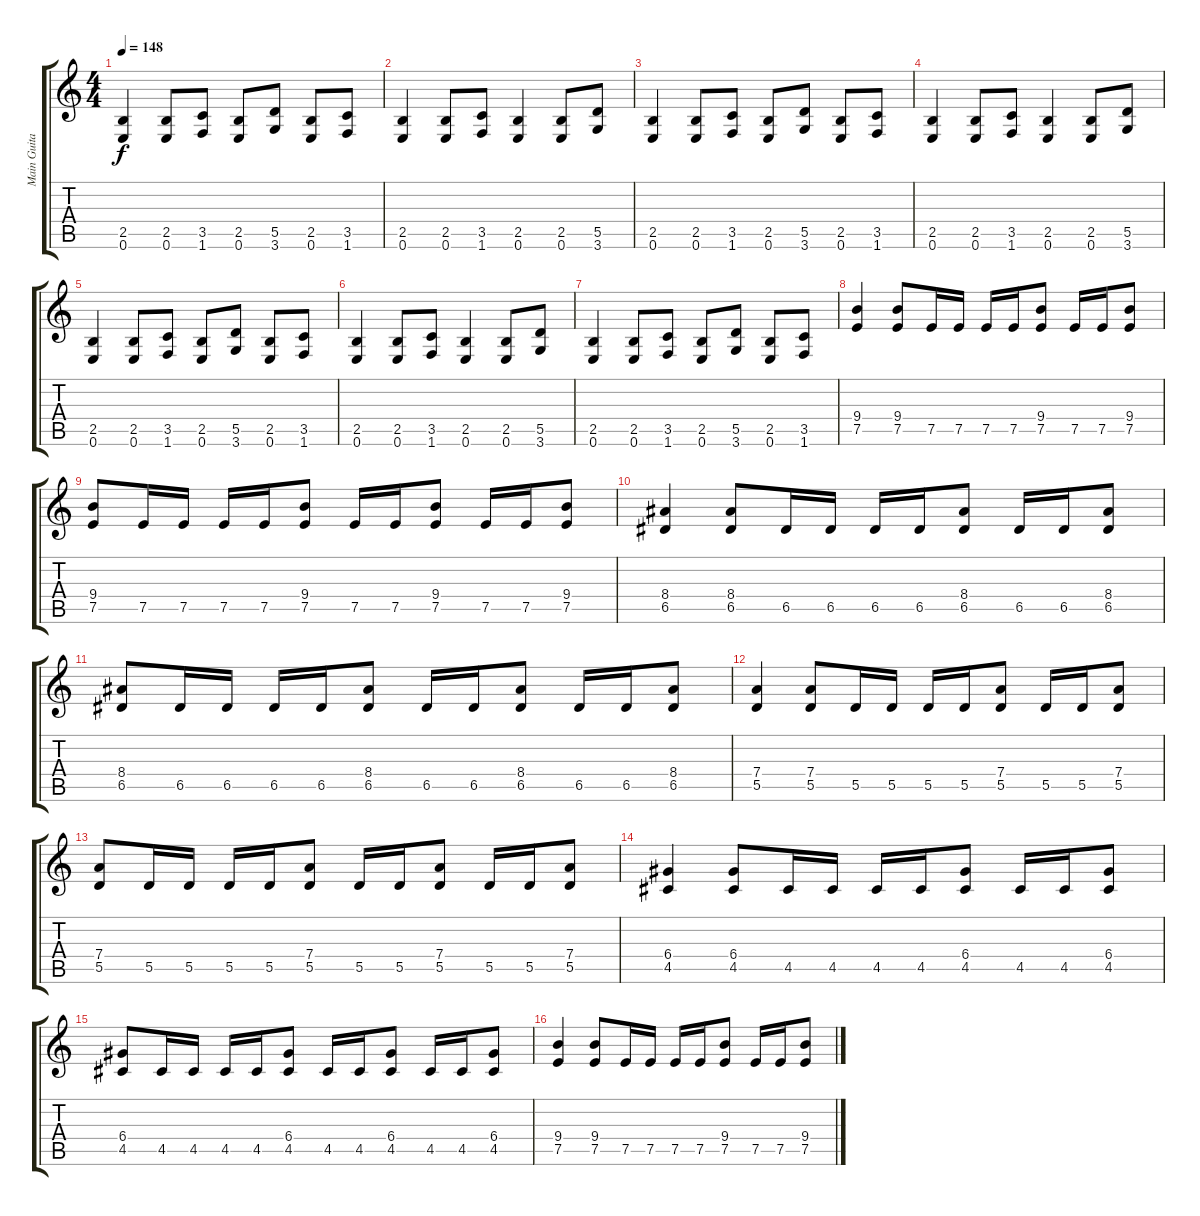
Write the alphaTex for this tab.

\track ("Main Guitar" "Main Guita") {instrument distortionguitar}
\staff {score tabs}
\tuning (E4 B3 G3 D3 A2 E2) {hide}
\ts (4 4)
\tempo 148
\clef g2
\ks c
(2.5 0.6).4{dy f} (2.5 0.6).8 (3.5 1.6).8 (2.5 0.6).8 (5.5 3.6).8 (2.5 0.6).8 (3.5 1.6).8 |
(2.5 0.6).4 (2.5 0.6).8 (3.5 1.6).8 (2.5 0.6).4 (2.5 0.6).8 (5.5 3.6).8 |
(2.5 0.6).4 (2.5 0.6).8 (3.5 1.6).8 (2.5 0.6).8 (5.5 3.6).8 (2.5 0.6).8 (3.5 1.6).8 |
(2.5 0.6).4 (2.5 0.6).8 (3.5 1.6).8 (2.5 0.6).4 (2.5 0.6).8 (5.5 3.6).8 |
(2.5 0.6).4 (2.5 0.6).8 (3.5 1.6).8 (2.5 0.6).8 (5.5 3.6).8 (2.5 0.6).8 (3.5 1.6).8 |
(2.5 0.6).4 (2.5 0.6).8 (3.5 1.6).8 (2.5 0.6).4 (2.5 0.6).8 (5.5 3.6).8 |
(2.5 0.6).4 (2.5 0.6).8 (3.5 1.6).8 (2.5 0.6).8 (5.5 3.6).8 (2.5 0.6).8 (3.5 1.6).8 |
(9.4 7.5).4 (9.4 7.5).8 7.5.16 7.5.16 7.5.16 7.5.16 (9.4 7.5).8 7.5.16 7.5.16 (9.4 7.5).8 |
(9.4 7.5).8 7.5.16 7.5.16 7.5.16 7.5.16 (9.4 7.5).8 7.5.16 7.5.16 (9.4 7.5).8 7.5.16 7.5.16 (9.4 7.5).8 |
(8.4 6.5).4 (8.4 6.5).8 6.5.16 6.5.16 6.5.16 6.5.16 (8.4 6.5).8 6.5.16 6.5.16 (8.4 6.5).8 |
(8.4 6.5).8 6.5.16 6.5.16 6.5.16 6.5.16 (8.4 6.5).8 6.5.16 6.5.16 (8.4 6.5).8 6.5.16 6.5.16 (8.4 6.5).8 |
(7.4 5.5).4 (7.4 5.5).8 5.5.16 5.5.16 5.5.16 5.5.16 (7.4 5.5).8 5.5.16 5.5.16 (7.4 5.5).8 |
(7.4 5.5).8 5.5.16 5.5.16 5.5.16 5.5.16 (7.4 5.5).8 5.5.16 5.5.16 (7.4 5.5).8 5.5.16 5.5.16 (7.4 5.5).8 |
(6.4 4.5).4 (6.4 4.5).8 4.5.16 4.5.16 4.5.16 4.5.16 (6.4 4.5).8 4.5.16 4.5.16 (6.4 4.5).8 |
(6.4 4.5).8 4.5.16 4.5.16 4.5.16 4.5.16 (6.4 4.5).8 4.5.16 4.5.16 (6.4 4.5).8 4.5.16 4.5.16 (6.4 4.5).8 |
(9.4 7.5).4 (9.4 7.5).8 7.5.16 7.5.16 7.5.16 7.5.16 (9.4 7.5).8 7.5.16 7.5.16 (9.4 7.5).8
